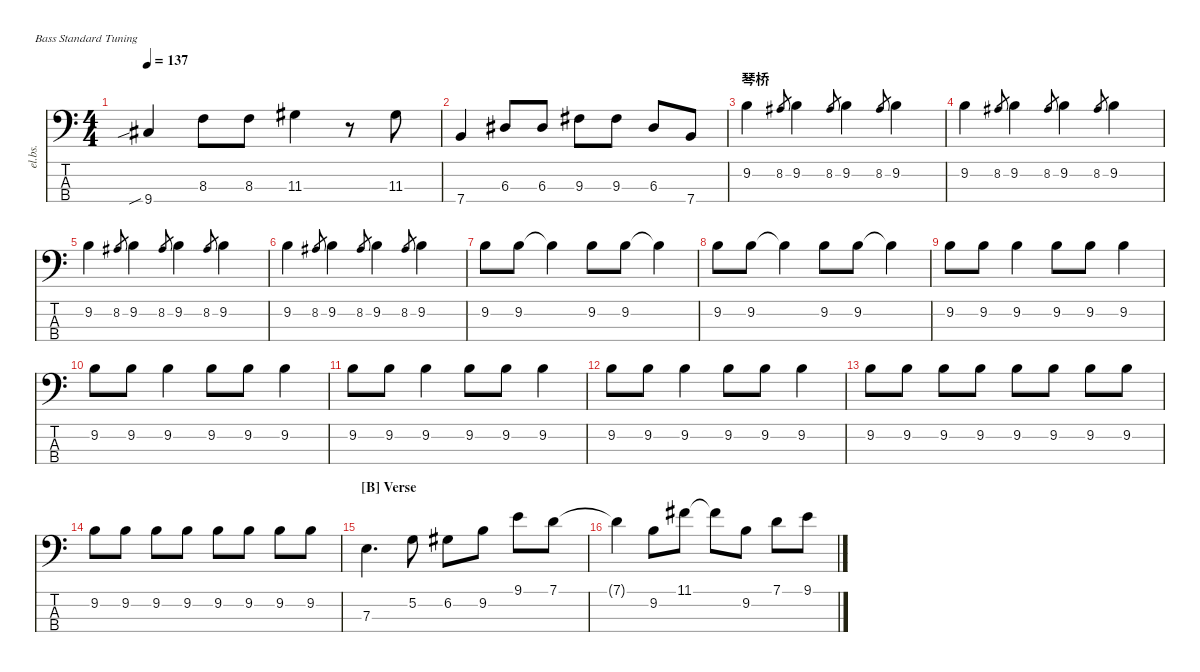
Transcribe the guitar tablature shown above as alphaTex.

\defaultSystemsLayout 4
\hideDynamics
\bracketExtendMode nobrackets
\otherSystemsTrackNameOrientation horizontal
\track ("Electric Bass" "el.bs.") {instrument electricbassfinger}
\staff {score tabs}
\tuning (G2 D2 A1 E1)
\ts (4 4)
\tempo 137
\clef f4
\ks c
9.4{sib acc #}.4{dy mf beam Up} 8.3.8{beam Down} 8.3.8{beam Down} 11.3{acc #}.4{beam Down} r.8{beam Down} 11.3{acc #}.8{beam Down} |
7.4.4{beam Up} 6.3{acc #}.8{beam Up} 6.3{acc #}.8{beam Up} 9.3{acc #}.8{beam Down} 9.3{acc #}.8{beam Down} 6.3{acc #}.8{beam Up} 7.4.8{beam Up} |
\section ("" "琴桥")
9.2.4{beam Down} 8.2{acc #}.8{gr beam Up} 9.2.4{beam Down} 8.2{acc #}.8{gr beam Up} 9.2.4{beam Down} 8.2{acc #}.8{gr beam Up} 9.2.4{beam Down} |
9.2.4{beam Down} 8.2{acc #}.8{gr beam Up} 9.2.4{beam Down} 8.2{acc #}.8{gr beam Up} 9.2.4{beam Down} 8.2{acc #}.8{gr beam Up} 9.2.4{beam Down} |
9.2.4{beam Down} 8.2{acc #}.8{gr beam Up} 9.2.4{beam Down} 8.2{acc #}.8{gr beam Up} 9.2.4{beam Down} 8.2{acc #}.8{gr beam Up} 9.2.4{beam Down} |
9.2.4{beam Down} 8.2{acc #}.8{gr beam Up} 9.2.4{beam Down} 8.2{acc #}.8{gr beam Up} 9.2.4{beam Down} 8.2{acc #}.8{gr beam Up} 9.2.4{beam Down} |
9.2.8{beam Down} 9.2.8{beam Down} 9.2{t}.4{beam Down} 9.2.8{beam Down} 9.2.8{beam Down} 9.2{t}.4{beam Down} |
9.2.8{beam Down} 9.2.8{beam Down} 9.2{t}.4{beam Down} 9.2.8{beam Down} 9.2.8{beam Down} 9.2{t}.4{beam Down} |
9.2.8{beam Down} 9.2.8{beam Down} 9.2.4{beam Down} 9.2.8{beam Down} 9.2.8{beam Down} 9.2.4{beam Down} |
9.2.8{beam Down} 9.2.8{beam Down} 9.2.4{beam Down} 9.2.8{beam Down} 9.2.8{beam Down} 9.2.4{beam Down} |
9.2.8{beam Down} 9.2.8{beam Down} 9.2.4{beam Down} 9.2.8{beam Down} 9.2.8{beam Down} 9.2.4{beam Down} |
9.2.8{beam Down} 9.2.8{beam Down} 9.2.4{beam Down} 9.2.8{beam Down} 9.2.8{beam Down} 9.2.4{beam Down} |
9.2.8{beam Down} 9.2.8{beam Down} 9.2.8{beam Down} 9.2.8{beam Down} 9.2.8{beam Down} 9.2.8{beam Down} 9.2.8{beam Down} 9.2.8{beam Down} |
9.2.8{beam Down} 9.2.8{beam Down} 9.2.8{beam Down} 9.2.8{beam Down} 9.2.8{beam Down} 9.2.8{beam Down} 9.2.8{beam Down} 9.2.8{beam Down} |
\section ("B" "Verse")
7.3.4{d beam Down} 5.2.8{beam Down} 6.2{acc #}.8{beam Down} 9.2.8{beam Down} 9.1.8{beam Down} 7.1.8{beam Down} |
7.1{t}.4{beam Down} 9.2.8{beam Down} 11.1{acc #}.8{beam Down} 11.1{t acc #}.8{beam Down} 9.2.8{beam Down} 7.1.8{beam Down} 9.1.8{beam Down}
